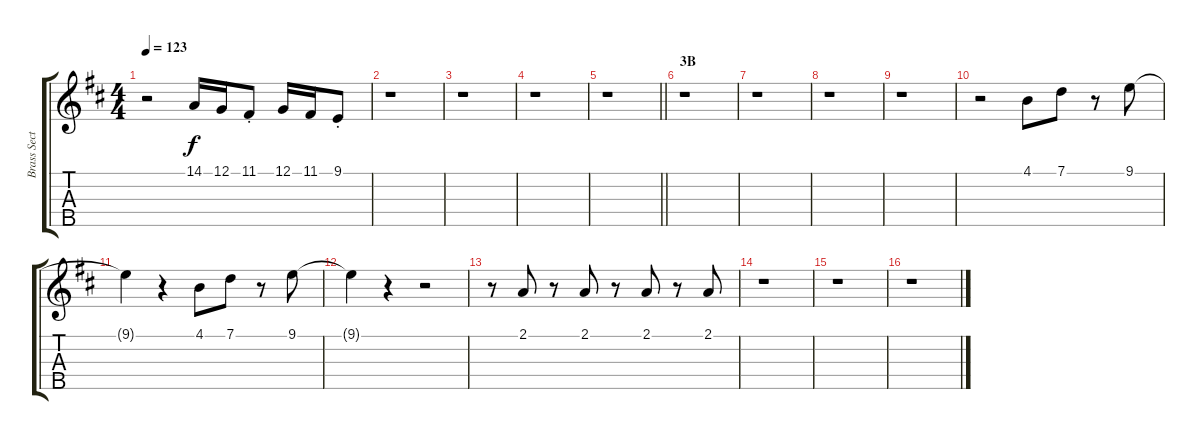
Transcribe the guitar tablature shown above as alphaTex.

\track ("Brass Section II" "Brass Sect") {instrument brasssection}
\staff {score tabs}
\tuning (G3 D3 A2 E2 B1) {hide}
\ts (4 4)
\tempo 123
\clef g2
\ks d
r.2{dy f} 14.1.16 12.1.16 11.1{st}.8 12.1.16 11.1.16 9.1{st}.8 |
r.1 |
r.1 |
r.1 |
\barLineRight lightlight
r.1 |
\section ("" "3B")
r.1 |
r.1 |
r.1 |
r.1 |
r.2{ot 8vb} 4.1.8{ot 8vb} 7.1.8{ot 8vb} r.8{ot 8vb} 9.1.8{ot 8vb} |
9.1{t}.4{ot 8vb} r.4{ot 8vb} 4.1.8{ot 8vb} 7.1.8{ot 8vb} r.8{ot 8vb} 9.1.8{ot 8vb} |
9.1{t}.4{ot 8vb} r.4 r.2 |
r.8{ot 8vb} 2.1.8{ot 8vb} r.8{ot 8vb} 2.1.8{ot 8vb} r.8{ot 8vb} 2.1.8{ot 8vb} r.8{ot 8vb} 2.1.8{ot 8vb} |
r.1 |
r.1 |
r.1
